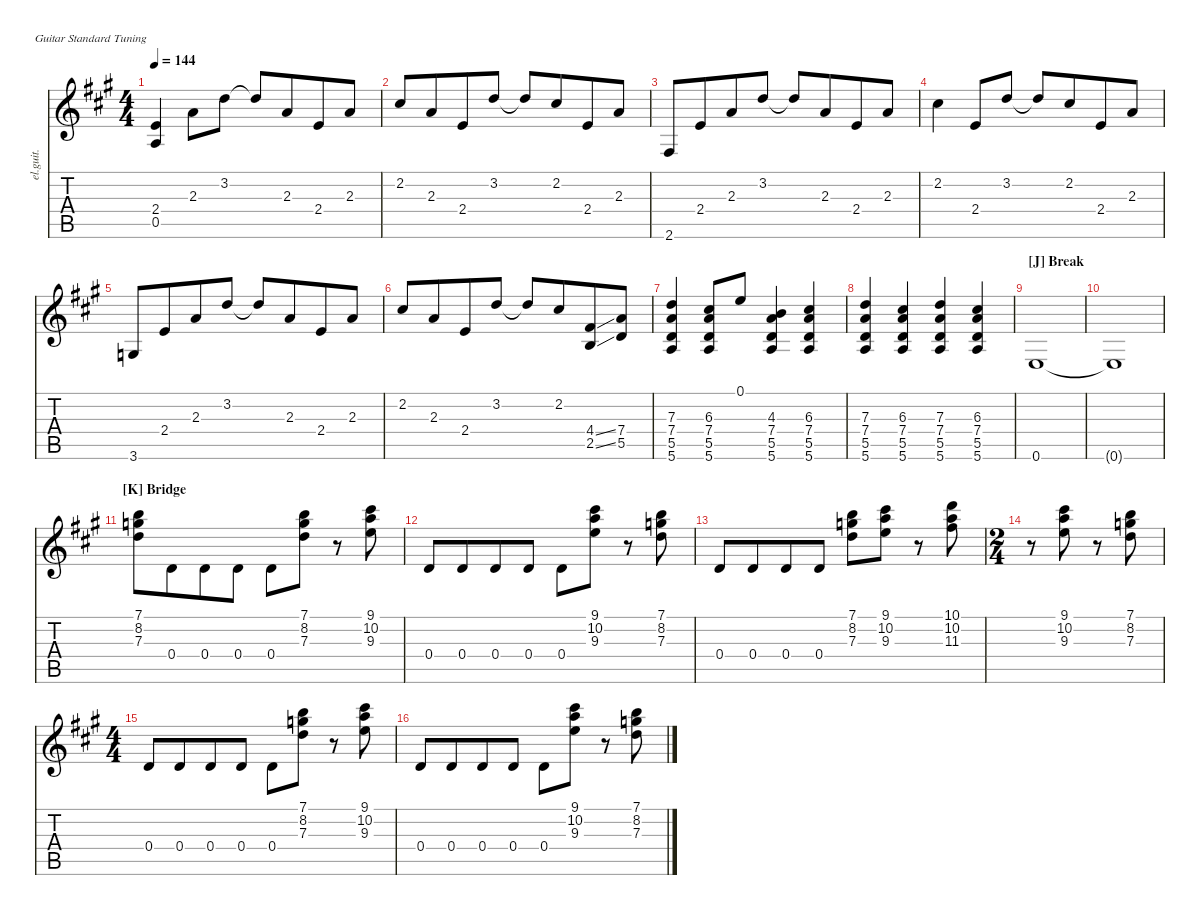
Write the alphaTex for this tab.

\defaultSystemsLayout 4
\hideDynamics
\bracketExtendMode nobrackets
\track ("E.Guitar I (Left)" "el.guit.") {instrument distortionguitar}
\staff {score tabs}
\tuning (E4 B3 G3 D3 A2 E2)
\ts (4 4)
\tempo 144
\clef g2
\ks a
(0.5{acc forcenatural} 2.4{acc forcenatural}).4{dy mf beam Up} 2.3{acc forcenatural}.8{beam Down} 3.2{acc forcenatural}.8{beam Down} 3.2{t acc forcenatural}.8{beam Up} 2.3{acc forcenatural}.8{beam Up beam merge} 2.4{acc forcenatural}.8{beam Up} 2.3{acc forcenatural}.8{beam Up} |
2.2{acc #}.8{beam Up} 2.3{acc forcenatural}.8{beam Up beam merge} 2.4{acc forcenatural}.8{beam Up} 3.2{acc forcenatural}.8{beam Up} 3.2{t acc forcenatural}.8{beam Up} 2.2{acc #}.8{beam Up beam merge} 2.4{acc forcenatural}.8{beam Up} 2.3{acc forcenatural}.8{beam Up} |
2.6{acc #}.8{beam Up} 2.4{acc forcenatural}.8{beam Up beam merge} 2.3{acc forcenatural}.8{beam Up} 3.2{acc forcenatural}.8{beam Up} 3.2{t acc forcenatural}.8{beam Up} 2.3{acc forcenatural}.8{beam Up beam merge} 2.4{acc forcenatural}.8{beam Up} 2.3{acc forcenatural}.8{beam Up} |
2.2{acc #}.4{beam Down} 2.4{acc forcenatural}.8{beam Up} 3.2{acc forcenatural}.8{beam Up} 3.2{t acc forcenatural}.8{beam Up} 2.2{acc #}.8{beam Up beam merge} 2.4{acc forcenatural}.8{beam Up} 2.3{acc forcenatural}.8{beam Up} |
3.6{acc forcenatural}.8{beam Up} 2.4{acc forcenatural}.8{beam Up beam merge} 2.3{acc forcenatural}.8{beam Up} 3.2{acc forcenatural}.8{beam Up} 3.2{t acc forcenatural}.8{beam Up} 2.3{acc forcenatural}.8{beam Up beam merge} 2.4{acc forcenatural}.8{beam Up} 2.3{acc forcenatural}.8{beam Up} |
2.2{acc #}.8{beam Up} 2.3{acc forcenatural}.8{beam Up beam merge} 2.4{acc forcenatural}.8{beam Up} 3.2{acc forcenatural}.8{beam Up} 3.2{t acc forcenatural}.8{beam Up} 2.2{acc #}.8{beam Up beam merge} (2.5{ss acc forcenatural} 4.4{ss acc #}).8{beam Up} (5.5{acc forcenatural} 7.4{acc forcenatural}).8{beam Up} |
(5.6{acc forcenatural} 5.5{acc forcenatural} 7.4{acc forcenatural} 7.3{acc forcenatural}).4{beam Up} (5.6{acc forcenatural} 5.5{acc forcenatural} 7.4{acc forcenatural} 6.3{acc #}).8{beam Up} 0.1{acc forcenatural}.8{beam Up} (5.6{acc forcenatural} 5.5{acc forcenatural} 7.4{acc forcenatural} 4.3{acc forcenatural}).4{beam Up} (5.6{acc forcenatural} 5.5{acc forcenatural} 7.4{acc forcenatural} 6.3{acc #}).4{beam Up} |
(5.6{acc forcenatural} 5.5{acc forcenatural} 7.4{acc forcenatural} 7.3{acc forcenatural}).4{beam Up} (5.6{acc forcenatural} 5.5{acc forcenatural} 7.4{acc forcenatural} 6.3{acc #}).4{beam Up} (5.6{acc forcenatural} 5.5{acc forcenatural} 7.4{acc forcenatural} 7.3{acc forcenatural}).4{beam Up} (5.6{acc forcenatural} 5.5{acc forcenatural} 7.4{acc forcenatural} 6.3{acc #}).4{beam Up} |
\section ("J" "Break")
0.6{acc forcenatural}.1{instrument distortionguitar beam Up} |
0.6{t acc forcenatural}.1{beam Up} |
\section ("K" "Bridge")
(7.1{acc forcenatural} 8.2{acc forcenatural} 7.3{acc forcenatural}).8{beam Down} 0.4{acc forcenatural}.8{beam Down beam merge} 0.4{acc forcenatural}.8{beam Down} 0.4{acc forcenatural}.8{beam Down} 0.4{acc forcenatural}.8{beam Down} (7.1{acc forcenatural} 8.2{acc forcenatural} 7.3{acc forcenatural}).8{beam Down} r.8{beam Down} (9.3{acc forcenatural} 10.2{acc forcenatural} 9.1{acc #}).8{beam Down} |
0.4{acc forcenatural}.8{beam Up beam merge} 0.4{acc forcenatural}.8{beam Up beam merge} 0.4{acc forcenatural}.8{beam Up} 0.4{acc forcenatural}.8{beam Up} 0.4{acc forcenatural}.8{beam Down} (9.1{acc #} 10.2{acc forcenatural} 9.3{acc forcenatural}).8{beam Down} r.8{beam Down} (7.3{acc forcenatural} 8.2{acc forcenatural} 7.1{acc forcenatural}).8{beam Down} |
0.4{acc forcenatural}.8{beam Up beam merge} 0.4{acc forcenatural}.8{beam Up beam merge} 0.4{acc forcenatural}.8{beam Up} 0.4{acc forcenatural}.8{beam Up} (7.1{acc forcenatural} 8.2{acc forcenatural} 7.3{acc forcenatural}).8{beam Down} (9.1{acc #} 10.2{acc forcenatural} 9.3{acc forcenatural}).8{beam Down} r.8{beam Down} (11.3{acc #} 10.2{acc forcenatural} 10.1{acc forcenatural}).8{beam Down} |
\ts (2 4)
\beaming (8 2 2)
r.8{beam Down} (9.3{acc forcenatural} 10.2{acc forcenatural} 9.1{acc #}).8{beam Down} r.8{beam Down} (7.3{acc forcenatural} 8.2{acc forcenatural} 7.1{acc forcenatural}).8{beam Down} |
\ts (4 4)
\beaming (8 2 2 2 2)
0.4{acc forcenatural}.8{beam Up} 0.4{acc forcenatural}.8{beam Up beam merge} 0.4{acc forcenatural}.8{beam Up} 0.4{acc forcenatural}.8{beam Up} 0.4{acc forcenatural}.8{beam Down} (7.1{acc forcenatural} 8.2{acc forcenatural} 7.3{acc forcenatural}).8{beam Down} r.8{beam Down} (9.3{acc forcenatural} 10.2{acc forcenatural} 9.1{acc #}).8{beam Down} |
0.4{acc forcenatural}.8{beam Up beam merge} 0.4{acc forcenatural}.8{beam Up beam merge} 0.4{acc forcenatural}.8{beam Up} 0.4{acc forcenatural}.8{beam Up} 0.4{acc forcenatural}.8{beam Down} (9.1{acc #} 10.2{acc forcenatural} 9.3{acc forcenatural}).8{beam Down} r.8{beam Down} (7.3{acc forcenatural} 8.2{acc forcenatural} 7.1{acc forcenatural}).8{beam Down}
